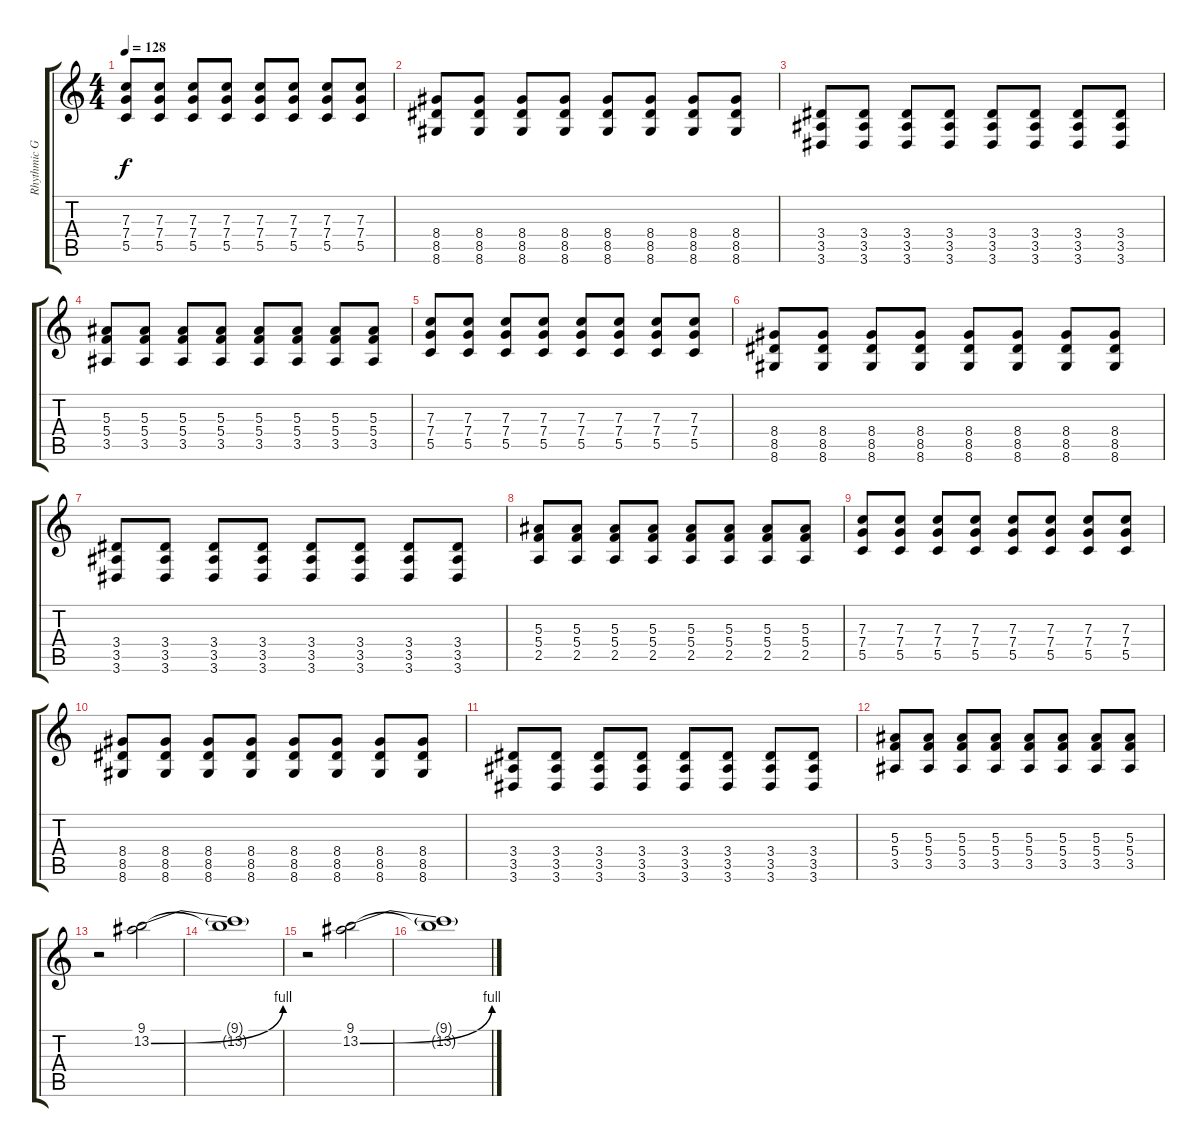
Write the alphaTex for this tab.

\track ("Rhythmic Guitar" "Rhythmic G") {instrument distortionguitar}
\staff {score tabs}
\tuning (D4 A3 F3 C3 G2 C2) {hide}
\ts (4 4)
\tempo 128
\clef g2
\ks c
(7.3 7.4 5.5).8{dy f} (7.3 7.4 5.5).8 (7.3 7.4 5.5).8 (7.3 7.4 5.5).8 (7.3 7.4 5.5).8 (7.3 7.4 5.5).8 (7.3 7.4 5.5).8 (7.3 7.4 5.5).8 |
(8.4 8.5 8.6).8 (8.4 8.5 8.6).8 (8.4 8.5 8.6).8 (8.4 8.5 8.6).8 (8.4 8.5 8.6).8 (8.4 8.5 8.6).8 (8.4 8.5 8.6).8 (8.4 8.5 8.6).8 |
(3.4 3.5 3.6).8 (3.4 3.5 3.6).8 (3.4 3.5 3.6).8 (3.4 3.5 3.6).8 (3.4 3.5 3.6).8 (3.4 3.5 3.6).8 (3.4 3.5 3.6).8 (3.4 3.5 3.6).8 |
(5.3 5.4 3.5).8 (5.3 5.4 3.5).8 (5.3 5.4 3.5).8 (5.3 5.4 3.5).8 (5.3 5.4 3.5).8 (5.3 5.4 3.5).8 (5.3 5.4 3.5).8 (5.3 5.4 3.5).8 |
(7.3 7.4 5.5).8 (7.3 7.4 5.5).8 (7.3 7.4 5.5).8 (7.3 7.4 5.5).8 (7.3 7.4 5.5).8 (7.3 7.4 5.5).8 (7.3 7.4 5.5).8 (7.3 7.4 5.5).8 |
(8.4 8.5 8.6).8 (8.4 8.5 8.6).8 (8.4 8.5 8.6).8 (8.4 8.5 8.6).8 (8.4 8.5 8.6).8 (8.4 8.5 8.6).8 (8.4 8.5 8.6).8 (8.4 8.5 8.6).8 |
(3.4 3.5 3.6).8 (3.4 3.5 3.6).8 (3.4 3.5 3.6).8 (3.4 3.5 3.6).8 (3.4 3.5 3.6).8 (3.4 3.5 3.6).8 (3.4 3.5 3.6).8 (3.4 3.5 3.6).8 |
(5.3 5.4 2.5).8 (5.3 5.4 2.5).8 (5.3 5.4 2.5).8 (5.3 5.4 2.5).8 (5.3 5.4 2.5).8 (5.3 5.4 2.5).8 (5.3 5.4 2.5).8 (5.3 5.4 2.5).8 |
(7.3 7.4 5.5).8 (7.3 7.4 5.5).8 (7.3 7.4 5.5).8 (7.3 7.4 5.5).8 (7.3 7.4 5.5).8 (7.3 7.4 5.5).8 (7.3 7.4 5.5).8 (7.3 7.4 5.5).8 |
(8.4 8.5 8.6).8 (8.4 8.5 8.6).8 (8.4 8.5 8.6).8 (8.4 8.5 8.6).8 (8.4 8.5 8.6).8 (8.4 8.5 8.6).8 (8.4 8.5 8.6).8 (8.4 8.5 8.6).8 |
(3.4 3.5 3.6).8 (3.4 3.5 3.6).8 (3.4 3.5 3.6).8 (3.4 3.5 3.6).8 (3.4 3.5 3.6).8 (3.4 3.5 3.6).8 (3.4 3.5 3.6).8 (3.4 3.5 3.6).8 |
(5.3 5.4 3.5).8 (5.3 5.4 3.5).8 (5.3 5.4 3.5).8 (5.3 5.4 3.5).8 (5.3 5.4 3.5).8 (5.3 5.4 3.5).8 (5.3 5.4 3.5).8 (5.3 5.4 3.5).8 |
r.2 (9.1 13.2{be (bend 0 0 60 4)}).2 |
(9.1{t} 13.2{t}).1 |
r.2 (9.1 13.2{be (bend 0 0 60 4)}).2 |
(9.1{t} 13.2{t}).1
